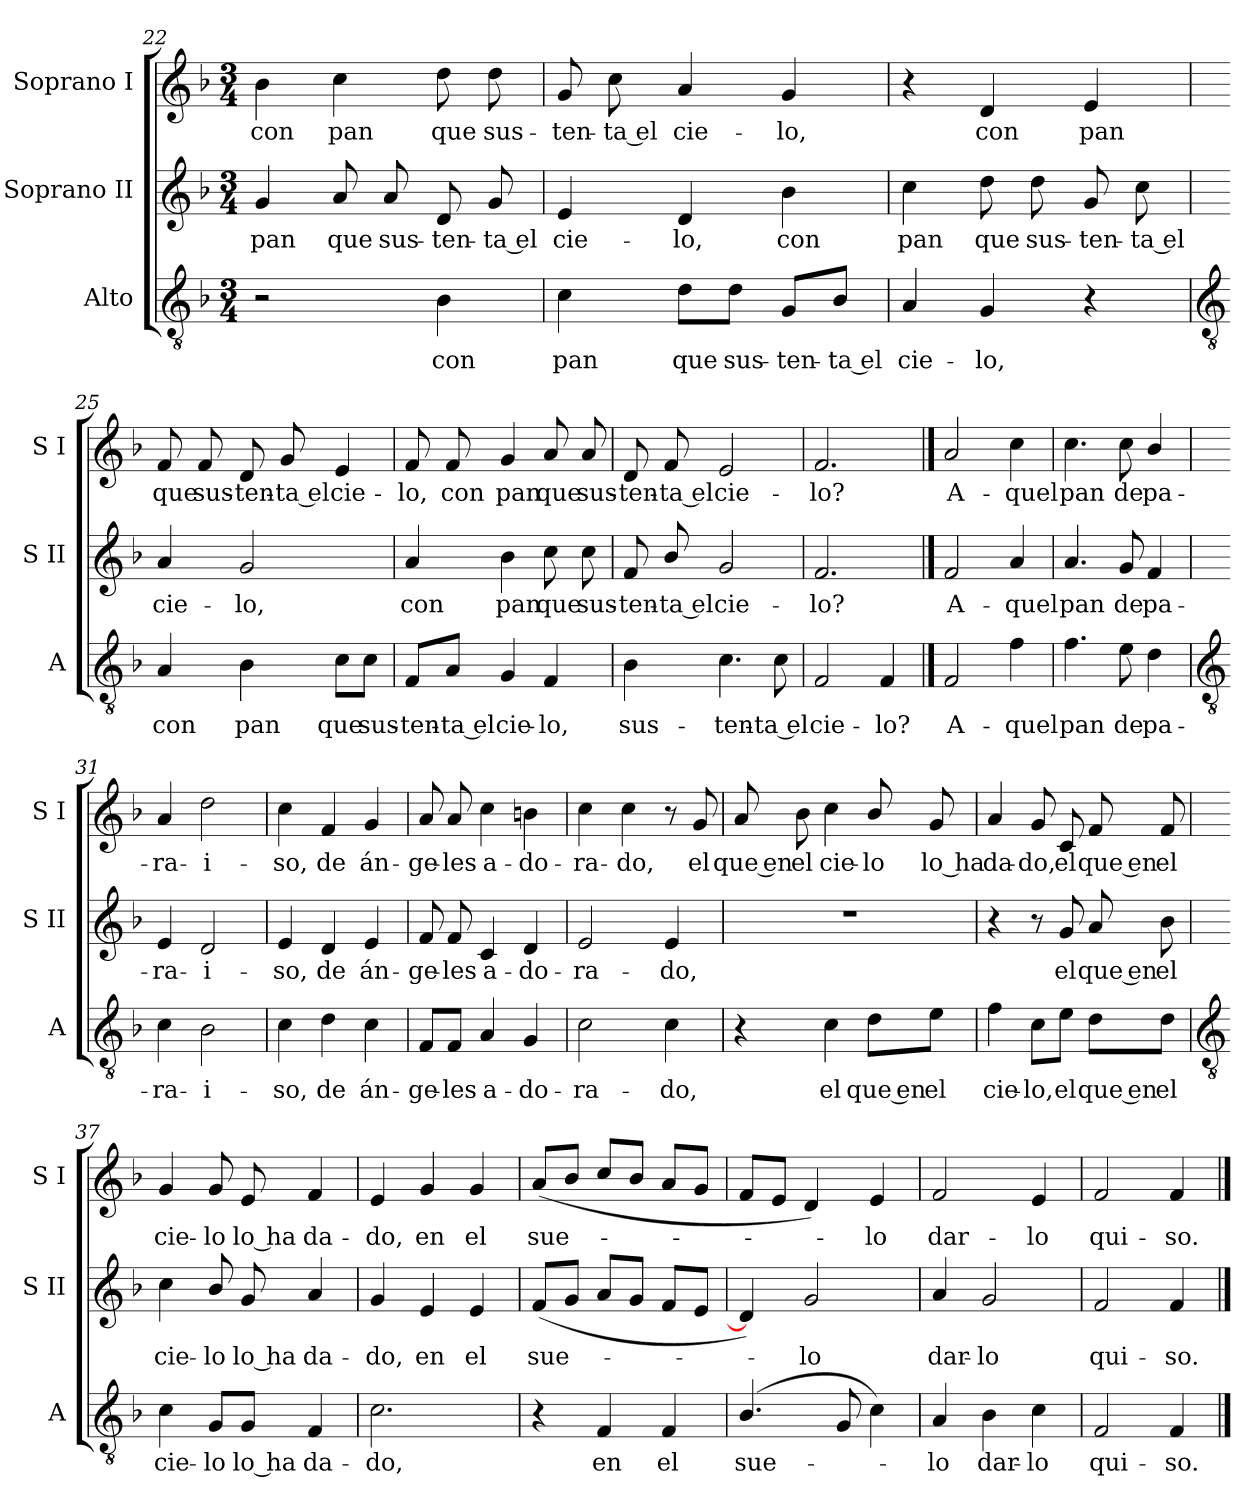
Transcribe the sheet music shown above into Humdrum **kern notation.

**kern	**text	**kern	**text	**kern	**text
*part3	*part3	*part2	*part2	*part1	*part1
*staff3	*staff3	*staff2	*staff2	*staff1	*staff1
*I"Alto	*	*I"Soprano II	*	*I"Soprano I	*
*I'A	*	*I'S II	*	*I'S I	*
*clefGv2	*	*clefG2	*	*clefG2	*
*k[b-]	*	*k[b-]	*	*k[b-]	*
*F:	*	*F:	*	*F:	*
*M3/4	*	*M3/4	*	*M3/4	*
=22	=22	=22	=22	=22	=22
!	!	!	!LO:LY:b	!	!LO:LY:b
2r	.	4g	pan	4b-	con
!	!	!	!LO:LY:b	!	!LO:LY:b
.	.	8a	que	4cc	pan
!	!	!	!LO:LY:b	!	!
.	.	8a	sus-	.	.
!	!LO:LY:b	!	!LO:LY:b	!	!LO:LY:b
4B-	con	8d	-ten-	8dd	que
!	!	!	!LO:LY:b	!	!LO:LY:b
.	.	8g	-ta el	8dd	sus-
=23	=23	=23	=23	=23	=23
!	!LO:LY:b	!	!LO:LY:b	!	!LO:LY:b
4c	pan	4e	cie-	8g	-ten-
!	!	!	!	!	!LO:LY:b
.	.	.	.	8cc	-ta el
!	!LO:LY:b	!	!LO:LY:b	!	!LO:LY:b
8d\L	que	4d	-lo,	4a	cie-
!	!LO:LY:b	!	!	!	!
8d\J	sus-	.	.	.	.
!	!LO:LY:b	!	!LO:LY:b	!	!LO:LY:b
8G/L	-ten-	4b-	con	4g	-lo,
!	!LO:LY:b	!	!	!	!
8B-/J	-ta el	.	.	.	.
=24	=24	=24	=24	=24	=24
!	!LO:LY:b	!	!LO:LY:b	!	!
4A	cie-	4cc	pan	4r	.
!	!LO:LY:b	!	!LO:LY:b	!	!LO:LY:b
4G	-lo,	8dd	que	4d	con
!	!	!	!LO:LY:b	!	!
.	.	8dd	sus-	.	.
!	!	!	!LO:LY:b	!	!LO:LY:b
4r	.	8g	-ten-	4e	pan
!	!	!	!LO:LY:b	!	!
.	.	8cc	-ta el	.	.
!!LO:LB:g=z
=25	=25	=25	=25	=25	=25
*clefGv2	*	*	*	*	*
!	!LO:LY:b	!	!LO:LY:b	!	!LO:LY:b
4A	con	4a	cie-	8f	que
!	!	!	!	!	!LO:LY:b
.	.	.	.	8f	sus-
!	!LO:LY:b	!	!LO:LY:b	!	!LO:LY:b
4B-	pan	2g	-lo,	8d	-ten-
!	!	!	!	!	!LO:LY:b
.	.	.	.	8g	-ta el
!	!LO:LY:b	!	!	!	!LO:LY:b
8c\L	que	.	.	4e	cie-
!	!LO:LY:b	!	!	!	!
8c\J	sus-	.	.	.	.
=26	=26	=26	=26	=26	=26
!	!LO:LY:b	!	!LO:LY:b	!	!LO:LY:b
8F/L	-ten-	4a	con	8f	-lo,
!	!LO:LY:b	!	!	!	!LO:LY:b
8A/J	-ta el	.	.	8f	con
!	!LO:LY:b	!	!LO:LY:b	!	!LO:LY:b
4G	cie-	4b-	pan	4g	pan
!	!LO:LY:b	!	!LO:LY:b	!	!LO:LY:b
4F	-lo,	8cc	que	8a	que
!	!	!	!LO:LY:b	!	!LO:LY:b
.	.	8cc	sus-	8a	sus-
=27	=27	=27	=27	=27	=27
!	!LO:LY:b	!	!LO:LY:b	!	!LO:LY:b
4B-	sus-	8f	-ten-	8d	-ten-
!	!	!	!LO:LY:b	!	!LO:LY:b
.	.	8b-/	-ta el	8f	-ta el
!	!LO:LY:b	!	!LO:LY:b	!	!LO:LY:b
4.c	-ten-	2g	cie-	2e	cie-
!	!LO:LY:b	!	!	!	!
8c	-ta el	.	.	.	.
=28	=28	=28	=28	=28	=28
!	!LO:LY:b	!	!LO:LY:b	!	!LO:LY:b
2F	cie-	2.f	-lo?	2.f	-lo?
!	!LO:LY:b	!	!	!	!
4F	-lo?	.	.	.	.
==29	==29	==29	==29	==29	==29
!	!LO:LY:b	!	!LO:LY:b	!	!LO:LY:b
2F	A-	2f	A-	2a	A-
!	!LO:LY:b	!	!LO:LY:b	!	!LO:LY:b
4f	-quel	4a	-quel	4cc	-quel
=30	=30	=30	=30	=30	=30
!	!LO:LY:b	!	!LO:LY:b	!	!LO:LY:b
4.f	pan	4.a	pan	4.cc	pan
!	!LO:LY:b	!	!LO:LY:b	!	!LO:LY:b
8e	de	8g	de	8cc	de
!	!LO:LY:b	!	!LO:LY:b	!	!LO:LY:b
4d	pa-	4f	pa-	4b-/	pa-
!!LO:LB:g=z
=31	=31	=31	=31	=31	=31
*clefGv2	*	*	*	*	*
!	!LO:LY:b	!	!LO:LY:b	!	!LO:LY:b
4c	-ra-	4e	-ra-	4a	-ra-
!	!LO:LY:b	!	!LO:LY:b	!	!LO:LY:b
2B-	-i-	2d	-i-	2dd	-i-
=32	=32	=32	=32	=32	=32
!	!LO:LY:b	!	!LO:LY:b	!	!LO:LY:b
4c	-so,	4e	-so,	4cc	-so,
!	!LO:LY:b	!	!LO:LY:b	!	!LO:LY:b
4d	de	4d	de	4f	de
!	!LO:LY:b	!	!LO:LY:b	!	!LO:LY:b
4c	án-	4e	án-	4g	án-
=33	=33	=33	=33	=33	=33
!	!LO:LY:b	!	!LO:LY:b	!	!LO:LY:b
8F/L	-ge-	8f	-ge-	8a	-ge-
!	!LO:LY:b	!	!LO:LY:b	!	!LO:LY:b
8F/J	-les	8f	-les	8a	-les
!	!LO:LY:b	!	!LO:LY:b	!	!LO:LY:b
4A	a-	4c	a-	4cc	a-
!	!LO:LY:b	!	!LO:LY:b	!	!LO:LY:b
4G	-do-	4d	-do-	4bn	-do-
=34	=34	=34	=34	=34	=34
!	!LO:LY:b	!	!LO:LY:b	!	!LO:LY:b
2c	-ra-	2e	-ra-	4cc	-ra-
!	!	!	!	!	!LO:LY:b
.	.	.	.	4cc	-do,
!	!LO:LY:b	!	!LO:LY:b	!	!
4c	-do,	4e	-do,	8r	.
!	!	!	!	!	!LO:LY:b
.	.	.	.	8g	el
=35	=35	=35	=35	=35	=35
!	!	!LO:N:vis=1	!	!	!LO:LY:b
4r	.	2.r	.	8a	que en
!	!	!	!	!	!LO:LY:b
.	.	.	.	8b-	el
!	!LO:LY:b	!	!	!	!LO:LY:b
4c	el	.	.	4cc	cie-
!	!LO:LY:b	!	!	!	!LO:LY:b
8d\L	que en	.	.	8b-/	-lo
!	!LO:LY:b	!	!	!	!LO:LY:b
8e\J	el	.	.	8g	lo ha
=36	=36	=36	=36	=36	=36
!	!LO:LY:b	!	!	!	!LO:LY:b
4f	cie-	4r	.	4a	da-
!	!LO:LY:b	!	!	!	!LO:LY:b
8c\L	-lo,	8r	.	8g	-do,
!	!LO:LY:b	!	!LO:LY:b	!	!LO:LY:b
8e\J	el	8g	el	8c	el
!	!LO:LY:b	!	!LO:LY:b	!	!LO:LY:b
8d\L	que en	8a	que en	8f	que en
!	!LO:LY:b	!	!LO:LY:b	!	!LO:LY:b
8d\J	el	8b-	el	8f	el
!!LO:LB:g=z
=37	=37	=37	=37	=37	=37
*clefGv2	*	*	*	*	*
!	!LO:LY:b	!	!LO:LY:b	!	!LO:LY:b
4c	cie-	4cc	cie-	4g	cie-
!	!LO:LY:b	!	!LO:LY:b	!	!LO:LY:b
8G/L	-lo	8b-/	-lo	8g	-lo
!	!LO:LY:b	!	!LO:LY:b	!	!LO:LY:b
8G/J	lo ha	8g	lo ha	8e	lo ha
!	!LO:LY:b	!	!LO:LY:b	!	!LO:LY:b
4F	da-	4a	da-	4f	da-
=38	=38	=38	=38	=38	=38
!	!LO:LY:b	!	!LO:LY:b	!	!LO:LY:b
2.c	-do,	4g	-do,	4e	-do,
!	!	!	!LO:LY:b	!	!LO:LY:b
.	.	4e	en	4g	en
!	!	!	!LO:LY:b	!	!LO:LY:b
.	.	4e	el	4g	el
=39	=39	=39	=39	=39	=39
!	!	!	!LO:LY:b	!	!LO:LY:b
4r	.	(<8fL	sue-	(<8aL	sue-
.	.	8gJ	.	8b-J	.
!	!LO:LY:b	!	!	!	!
4F	en	8aL	.	8cc/L	.
.	.	8gJ	.	8b-/J	.
!	!LO:LY:b	!	!	!	!
4F	el	8fL	.	8aL	.
.	.	8eJ	.	8gJ	.
=40	=40	=40	=40	=40	=40
!	!LO:LY:b	!	!	!	!
(<4.B-/	sue-	4d])	.	8fL	.
.	.	.	.	8eJ	.
!	!	!	!LO:LY:b	!	!
.	.	2g	lo	4d)	.
8G	.	.	.	.	.
!	!	!	!	!	!LO:LY:b
4c)	.	.	.	4e	lo
=41	=41	=41	=41	=41	=41
!	!LO:LY:b	!	!LO:LY:b	!	!LO:LY:b
4A	lo	4a	dar-	2f	dar-
!	!LO:LY:b	!	!LO:LY:b	!	!
4B-	dar-	2g	-lo	.	.
!	!LO:LY:b	!	!	!	!LO:LY:b
4c	-lo	.	.	4e	-lo
=42	=42	=42	=42	=42	=42
!	!LO:LY:b	!	!LO:LY:b	!	!LO:LY:b
2F	qui-	2f	qui-	2f	qui-
!	!LO:LY:b	!	!LO:LY:b	!	!LO:LY:b
4F	-so.	4f	-so.	4f	-so.
==	==	==	==	==	==
*-	*-	*-	*-	*-	*-
